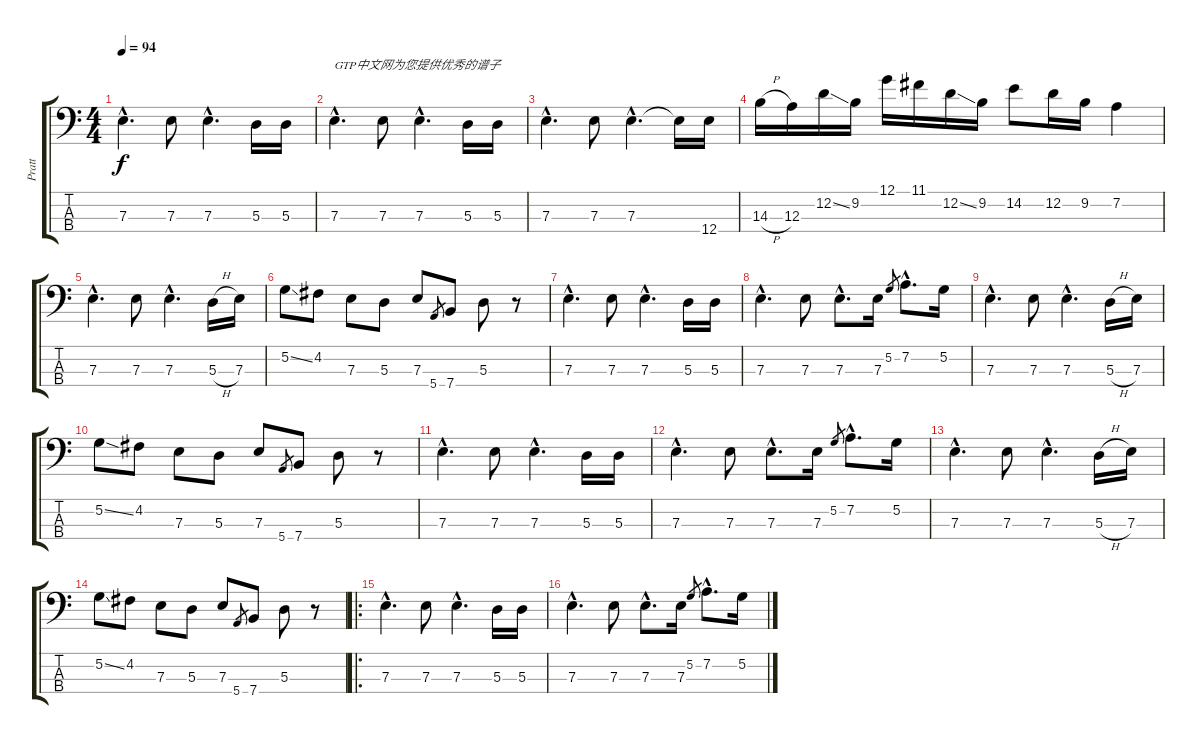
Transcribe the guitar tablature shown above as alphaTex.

\track ("Pratt" "Pratt") {instrument electricbassfinger}
\staff {score tabs}
\tuning (G2 D2 A1 E1) {hide}
\ts (4 4)
\tempo 94
\clef f4
\ks c
7.3{hac}.4{d dy f instrument electricbassfinger} 7.3.8 7.3{hac}.4{d} 5.3.16 5.3.16 |
7.3{hac}.4{d txt "GTP中文网为您提供优秀的谱子"} 7.3.8 7.3{hac}.4{d} 5.3.16 5.3.16 |
7.3{hac}.4{d} 7.3.8 7.3{hac}.4{d} 7.3{t}.16 12.4.16 |
14.3{h}.16 12.3.16 12.2{ss}.16 9.2.16 12.1.16 11.1.16 12.2{ss}.16 9.2.16 14.2.8 12.2.16 9.2.16 7.2.4 |
7.3{hac}.4{d} 7.3.8 7.3{hac}.4{d} 5.3{h}.16 7.3.16 |
5.2{ss}.8 4.2.8 7.3.8 5.3.8 7.3.8 5.4.8{gr} 7.4.8 5.3.8 r.8 |
7.3{hac}.4{d} 7.3.8 7.3{hac}.4{d} 5.3.16 5.3.16 |
7.3{hac}.4{d} 7.3.8 7.3{hac}.8{d} 7.3.16 5.2.8{gr} 7.2{hac}.8{d} 5.2.16 |
7.3{hac}.4{d} 7.3.8 7.3{hac}.4{d} 5.3{h}.16 7.3.16 |
5.2{ss}.8 4.2.8 7.3.8 5.3.8 7.3.8 5.4.8{gr} 7.4.8 5.3.8 r.8 |
7.3{hac}.4{d} 7.3.8 7.3{hac}.4{d} 5.3.16 5.3.16 |
7.3{hac}.4{d} 7.3.8 7.3{hac}.8{d} 7.3.16 5.2.8{gr} 7.2{hac}.8{d} 5.2.16 |
7.3{hac}.4{d} 7.3.8 7.3{hac}.4{d} 5.3{h}.16 7.3.16 |
5.2{ss}.8 4.2.8 7.3.8 5.3.8 7.3.8 5.4.8{gr} 7.4.8 5.3.8 r.8 |
\ro
7.3{hac}.4{d} 7.3.8 7.3{hac}.4{d} 5.3.16 5.3.16 |
7.3{hac}.4{d} 7.3.8 7.3{hac}.8{d} 7.3.16 5.2.8{gr} 7.2{hac}.8{d} 5.2.16
